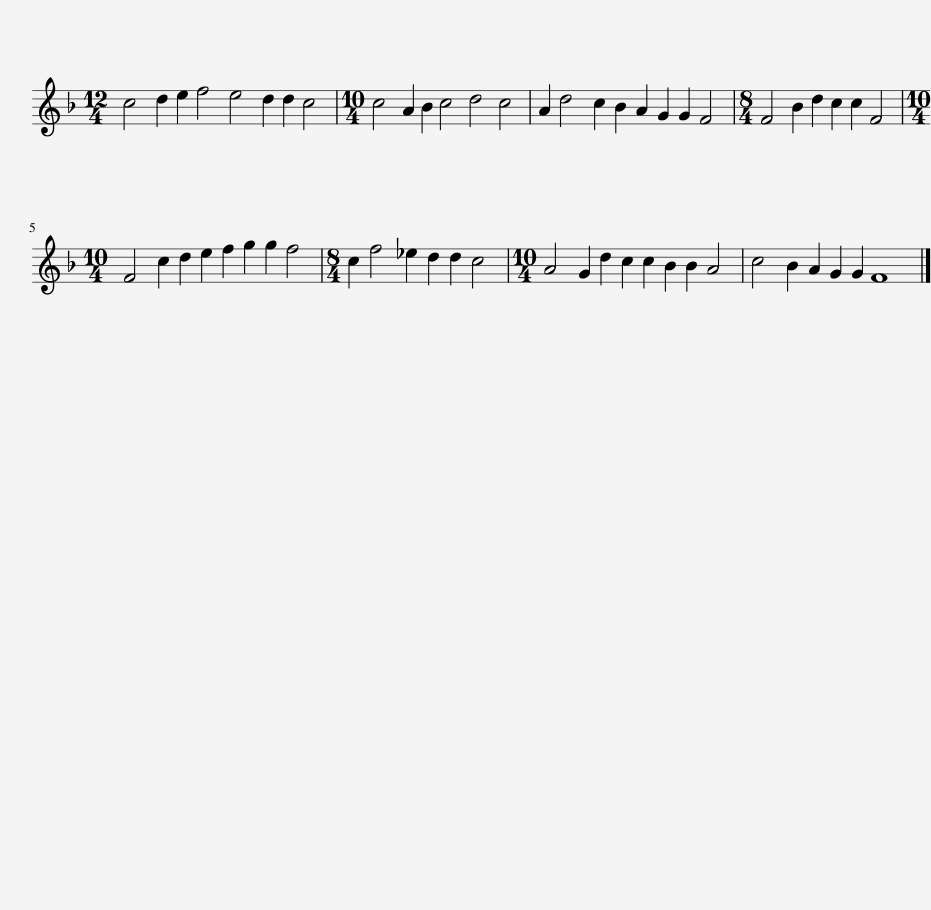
X:1
L:1/8
M:12/4
I:linebreak $
K:F
V:1 treble
V:1
 c4 d2 e2 f4 e4 d2 d2 c4 |[M:10/4] c4 A2 B2 c4 d4 c4 | A2 d4 c2 B2 A2 G2 G2 F4 |[M:8/4] F4 B2 d2 c2 c2 F4 |$[M:10/4] F4 c2 d2 e2 f2 g2 g2 f4 | %5
[M:8/4] c2 f4 _e2 d2 d2 c4 |[M:10/4] A4 G2 d2 c2 c2 B2 B2 A4 | c4 B2 A2 G2 G2 F8 |] %8
